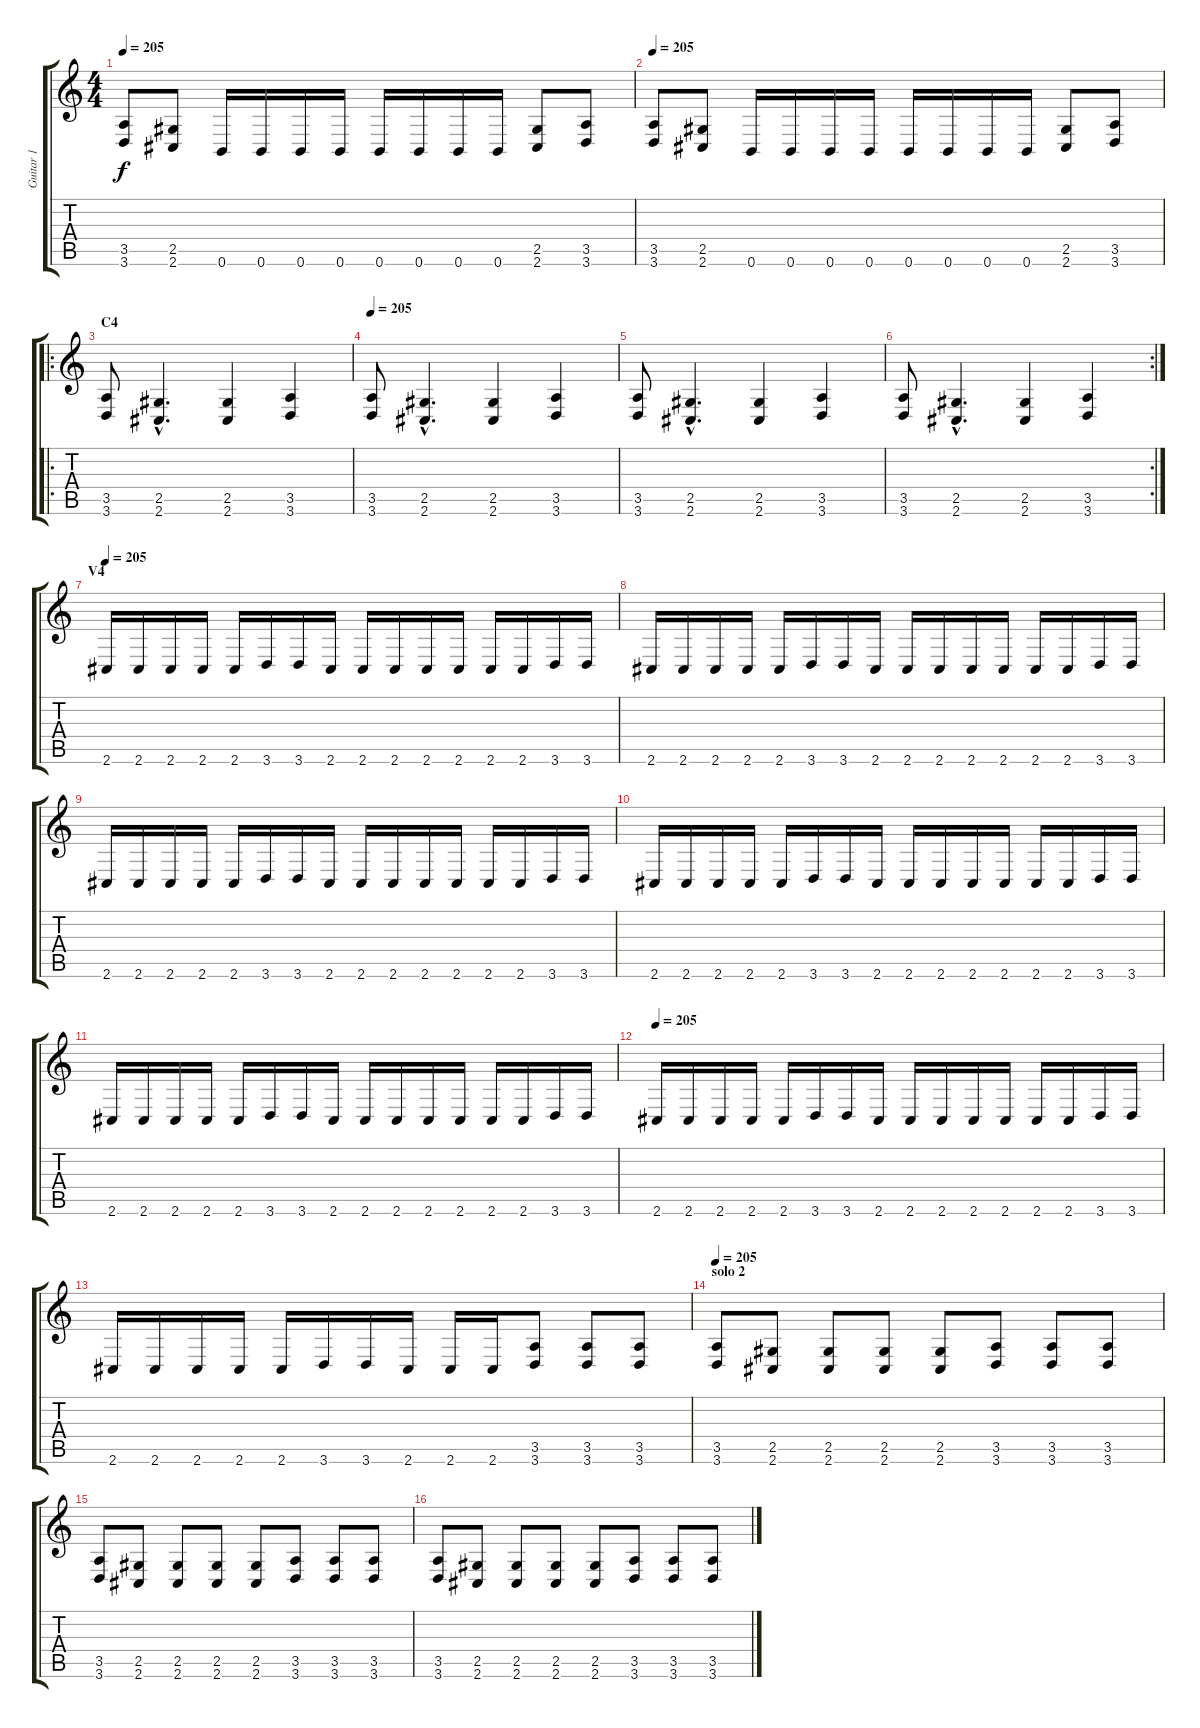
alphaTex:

\track ("Guitar 1" "Guitar 1") {instrument distortionguitar}
\staff {score tabs}
\tuning (Db4 Ab3 E3 B2 Gb2 B1) {hide}
\ts (4 4)
\tempo 205
\clef g2
\ks c
(3.5 3.6).8{dy f} (2.5 2.6).8 0.6.16 0.6.16 0.6.16 0.6.16 0.6.16 0.6.16 0.6.16 0.6.16 (2.5 2.6).8 (3.5 3.6).8 |
\tempo 205
(3.5 3.6).8 (2.5 2.6).8 0.6.16 0.6.16 0.6.16 0.6.16 0.6.16 0.6.16 0.6.16 0.6.16 (2.5 2.6).8 (3.5 3.6).8 |
\ro
\section ("" "C4")
(3.5 3.6).8 (2.5{hac} 2.6{hac}).4{d} (2.5 2.6).4 (3.5 3.6).4 |
\tempo 205
(3.5 3.6).8 (2.5{hac} 2.6{hac}).4{d} (2.5 2.6).4 (3.5 3.6).4 |
(3.5 3.6).8 (2.5{hac} 2.6{hac}).4{d} (2.5 2.6).4 (3.5 3.6).4 |
\rc 2
(3.5 3.6).8 (2.5{hac} 2.6{hac}).4{d} (2.5 2.6).4 (3.5 3.6).4 |
\section ("" "V4")
\tempo 205
2.6.16 2.6.16 2.6.16 2.6.16 2.6.16 3.6.16 3.6.16 2.6.16 2.6.16 2.6.16 2.6.16 2.6.16 2.6.16 2.6.16 3.6.16 3.6.16 |
2.6.16 2.6.16 2.6.16 2.6.16 2.6.16 3.6.16 3.6.16 2.6.16 2.6.16 2.6.16 2.6.16 2.6.16 2.6.16 2.6.16 3.6.16 3.6.16 |
2.6.16 2.6.16 2.6.16 2.6.16 2.6.16 3.6.16 3.6.16 2.6.16 2.6.16 2.6.16 2.6.16 2.6.16 2.6.16 2.6.16 3.6.16 3.6.16 |
2.6.16 2.6.16 2.6.16 2.6.16 2.6.16 3.6.16 3.6.16 2.6.16 2.6.16 2.6.16 2.6.16 2.6.16 2.6.16 2.6.16 3.6.16 3.6.16 |
2.6.16 2.6.16 2.6.16 2.6.16 2.6.16 3.6.16 3.6.16 2.6.16 2.6.16 2.6.16 2.6.16 2.6.16 2.6.16 2.6.16 3.6.16 3.6.16 |
\tempo 205
2.6.16 2.6.16 2.6.16 2.6.16 2.6.16 3.6.16 3.6.16 2.6.16 2.6.16 2.6.16 2.6.16 2.6.16 2.6.16 2.6.16 3.6.16 3.6.16 |
2.6.16 2.6.16 2.6.16 2.6.16 2.6.16 3.6.16 3.6.16 2.6.16 2.6.16 2.6.16 (3.5 3.6).8 (3.5 3.6).8 (3.5 3.6).8 |
\section ("" "solo 2")
\tempo 205
(3.5 3.6).8 (2.5 2.6).8 (2.5 2.6).8 (2.5 2.6).8 (2.5 2.6).8 (3.5 3.6).8 (3.5 3.6).8 (3.5 3.6).8 |
(3.5 3.6).8 (2.5 2.6).8 (2.5 2.6).8 (2.5 2.6).8 (2.5 2.6).8 (3.5 3.6).8 (3.5 3.6).8 (3.5 3.6).8 |
(3.5 3.6).8 (2.5 2.6).8 (2.5 2.6).8 (2.5 2.6).8 (2.5 2.6).8 (3.5 3.6).8 (3.5 3.6).8 (3.5 3.6).8
